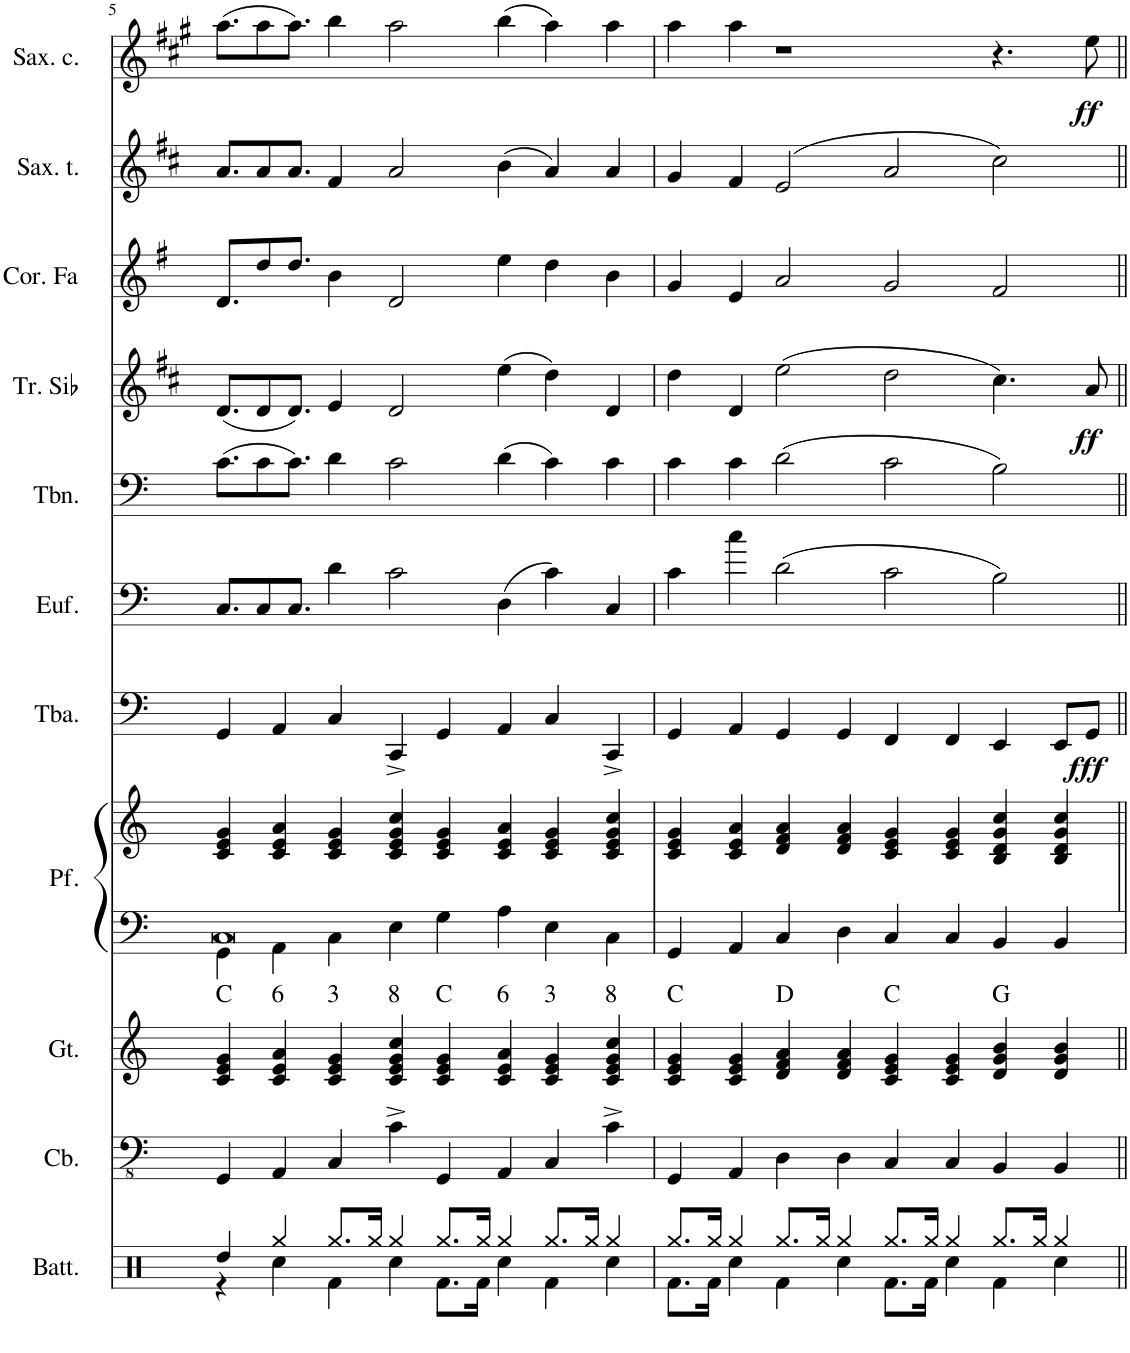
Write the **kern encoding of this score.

**kern	**kern	**kern	**harte	**kern	**kern	**kern	**dynam	**kern	**kern	**kern	**dynam	**kern	**kern	**kern	**dynam
*part11	*part10	*part9	*part9	*part8	*part8	*part7	*part7	*part6	*part5	*part4	*part4	*part3	*part2	*part1	*part1
*staff12	*staff11	*staff10	*	*staff9	*staff8	*staff7	*staff7	*staff6	*staff5	*staff4	*staff4	*staff3	*staff2	*staff1	*staff1
*I"Batteria Drumset	*I"Contrabbasso Double bass	*I"Guitalele	*	*I"Piano	*	*I"Tuba	*	*I"Bombardino Euphonium	*I"Trombone	*I"Tromba in Sib Bb Trumpet	*	*I"Corno in Fa F Horn	*I"Sassofono tenore Tenor saxophone	*I"Sassofono contralto Alto saxophone	*
*I'Batt.	*I'Cb.	*I'Gt.	*	*	*	*I'Tba.	*	*	*I'Tbn.	*I'Tr. Sib	*	*I'Cor. Fa	*	*	*
!!LO:PB:g=z
*clefX	*clefFv4	*clefG2	*	*clefF4	*clefG2	*clefF4	*	*clefF4	*clefF4	*clefG2	*	*clefG2	*clefG2	*clefG2	*
*	*	*	*	*	*	*	*	*	*	*Trd1c2	*	*Trd4c7	*Trd8c14	*Trd5c9	*
*k[]	*k[]	*k[]	*	*k[]	*k[]	*k[]	*	*k[]	*k[]	*k[f#c#]	*	*k[f#]	*k[f#c#]	*k[f#c#g#]	*
*M8/4	*M8/4	*M8/4	*	*M8/4	*M8/4	*M8/4	*	*M8/4	*M8/4	*M8/4	*	*M8/4	*M8/4	*M8/4	*
=5	=5	=5	=5	=5	=5	=5	=5	=5	=5	=5	=5	=5	=5	=5	=5
*^	*	*	*	*^	*	*	*	*	*	*	*	*	*	*	*
4Rdd/	4r	4GGG/	4c/ 4e/ 4g/	C:maj	0C	4GG\	4c/ 4e/ 4g/	4GG/	.	8.C/L	(8.c\L	(8.d/L	.	8.d/L	8.a/L	(8.aa\L	.
.	.	.	.	.	.	.	.	.	.	8C/	8c\	8d/	.	8dd/	8a/	8aa\	.
!	!	!	!	!LO:H:kt=6	!	!	!	!	!	!	!	!	!	!	!	!	!
4Rgg/	4Rcc\	4AAA/	4c/ 4e/ 4a/	N	.	4AA\	4c/ 4e/ 4a/	4AA/	.	.	.	.	.	.	.	.	.
.	.	.	.	.	.	.	.	.	.	8.C/J	8.c\J)	8.d/J)	.	8.dd/J	8.a/J	8.aa\J)	.
!	!	!	!	!LO:H:kt=3	!	!	!	!	!	!	!	!	!	!	!	!	!
8.Rgg/L	4Rf\	4CC/	4c/ 4e/ 4g/	N	.	4C\	4c/ 4e/ 4g/	4C/	.	4d\	4d\	4e/	.	4b\	4f#/	4bb\	.
16Rgg/Jk	.	.	.	.	.	.	.	.	.	.	.	.	.	.	.	.	.
!	!	!	!	!LO:H:kt=8	!	!	!	!	!	!	!	!	!	!	!	!	!
4Rgg/	4Rcc\	4C^\	4c/ 4e/ 4g/ 4cc/	N	.	4E\	4c/ 4e/ 4g/ 4cc/	4CC^/	.	2c\	2c\	2d/	.	2d/	2a/	2aa\	.
8.Rgg/L	8.Rf\L	4GGG/	4c/ 4e/ 4g/	C:maj	.	4G\	4c/ 4e/ 4g/	4GG/	.	.	.	.	.	.	.	.	.
16Rgg/Jk	16Rf\Jk	.	.	.	.	.	.	.	.	.	.	.	.	.	.	.	.
!	!	!	!	!LO:H:kt=6	!	!	!	!	!	!	!	!	!	!	!	!	!
4Rgg/	4Rcc\	4AAA/	4c/ 4e/ 4a/	N	.	4A\	4c/ 4e/ 4a/	4AA/	.	(4D\	(4d\	(4ee\	.	4ee\	(4b\	(4bb\	.
!	!	!	!	!LO:H:kt=3	!	!	!	!	!	!	!	!	!	!	!	!	!
8.Rgg/L	4Rf\	4CC/	4c/ 4e/ 4g/	N	.	4E\	4c/ 4e/ 4g/	4C/	.	4c\)	4c\)	4dd\)	.	4dd\	4a/)	4aa\)	.
16Rgg/Jk	.	.	.	.	.	.	.	.	.	.	.	.	.	.	.	.	.
!	!	!	!	!LO:H:kt=8	!	!	!	!	!	!	!	!	!	!	!	!	!
4Rgg/	4Rcc\	4C^\	4c/ 4e/ 4g/ 4cc/	N	.	4C\	4c/ 4e/ 4g/ 4cc/	4CC^/	.	4C/	4c\	4d/	.	4b\	4a/	4aa\	.
*	*	*	*	*	*v	*v	*	*	*	*	*	*	*	*	*	*	*
=6	=6	=6	=6	=6	=6	=6	=6	=6	=6	=6	=6	=6	=6	=6	=6	=6
8.Rgg/L	8.Rf\L	4GGG/	4c/ 4e/ 4g/	C:maj	4GG/	4c/ 4e/ 4g/	4GG/	.	4c\	4c\	4dd\	.	4g/	4g/	4aa\	.
16Rgg/Jk	16Rf\Jk	.	.	.	.	.	.	.	.	.	.	.	.	.	.	.
4Rgg/	4Rcc\	4AAA/	4c/ 4e/ 4g/	.	4AA/	4c/ 4e/ 4a/	4AA/	.	4cc\	4c\	4d/	.	4e/	4f#/	4aa\	.
8.Rgg/L	4Rf\	4DD\	4d/ 4fn/ 4a/	D:maj	4C/	4d/ 4f/ 4a/	4GG/	.	(2d\	(2d\	(2ee\	.	2a/	(2e/	1r	.
16Rgg/Jk	.	.	.	.	.	.	.	.	.	.	.	.	.	.	.	.
4Rgg/	4Rcc\	4DD\	4d/ 4f/ 4a/	.	4D\	4d/ 4f/ 4a/	4GG/	.	.	.	.	.	.	.	.	.
8.Rgg/L	8.Rf\L	4CC/	4c/ 4e/ 4g/	C:maj	4C/	4c/ 4e/ 4g/	4FF/	.	2c\	2c\	2dd\	.	2g/	2a/	.	.
16Rgg/Jk	16Rf\Jk	.	.	.	.	.	.	.	.	.	.	.	.	.	.	.
4Rgg/	4Rcc\	4CC/	4c/ 4e/ 4g/	.	4C/	4c/ 4e/ 4g/	4FF/	.	.	.	.	.	.	.	.	.
8.Rgg/L	4Rf\	4BBB/	4d/ 4g/ 4b/	G:maj	4BB/	4B/ 4d/ 4g/ 4cc/	4EE/	.	2B\)	2B\)	4.cc#\)	.	2f#/	2cc#\)	4.r	.
16Rgg/Jk	.	.	.	.	.	.	.	.	.	.	.	.	.	.	.	.
4Rgg/	4Rcc\	4BBB/	4d/ 4g/ 4b/	.	4BB/	4B/ 4d/ 4g/ 4cc/	8EE/L	.	.	.	.	.	.	.	.	.
!	!	!	!	!	!	!	!	!LO:DY:b	!	!	!	!LO:DY:b	!	!	!	!LO:DY:b
.	.	.	.	.	.	.	8GG/J	fff	.	.	8a/	ff	.	.	8ee\	ff
*v	*v	*	*	*	*	*	*	*	*	*	*	*	*	*	*	*
=||	=||	=||	=||	=||	=||	=||	=||	=||	=||	=||	=||	=||	=||	=||	=||
*-	*-	*-	*-	*-	*-	*-	*-	*-	*-	*-	*-	*-	*-	*-	*-
